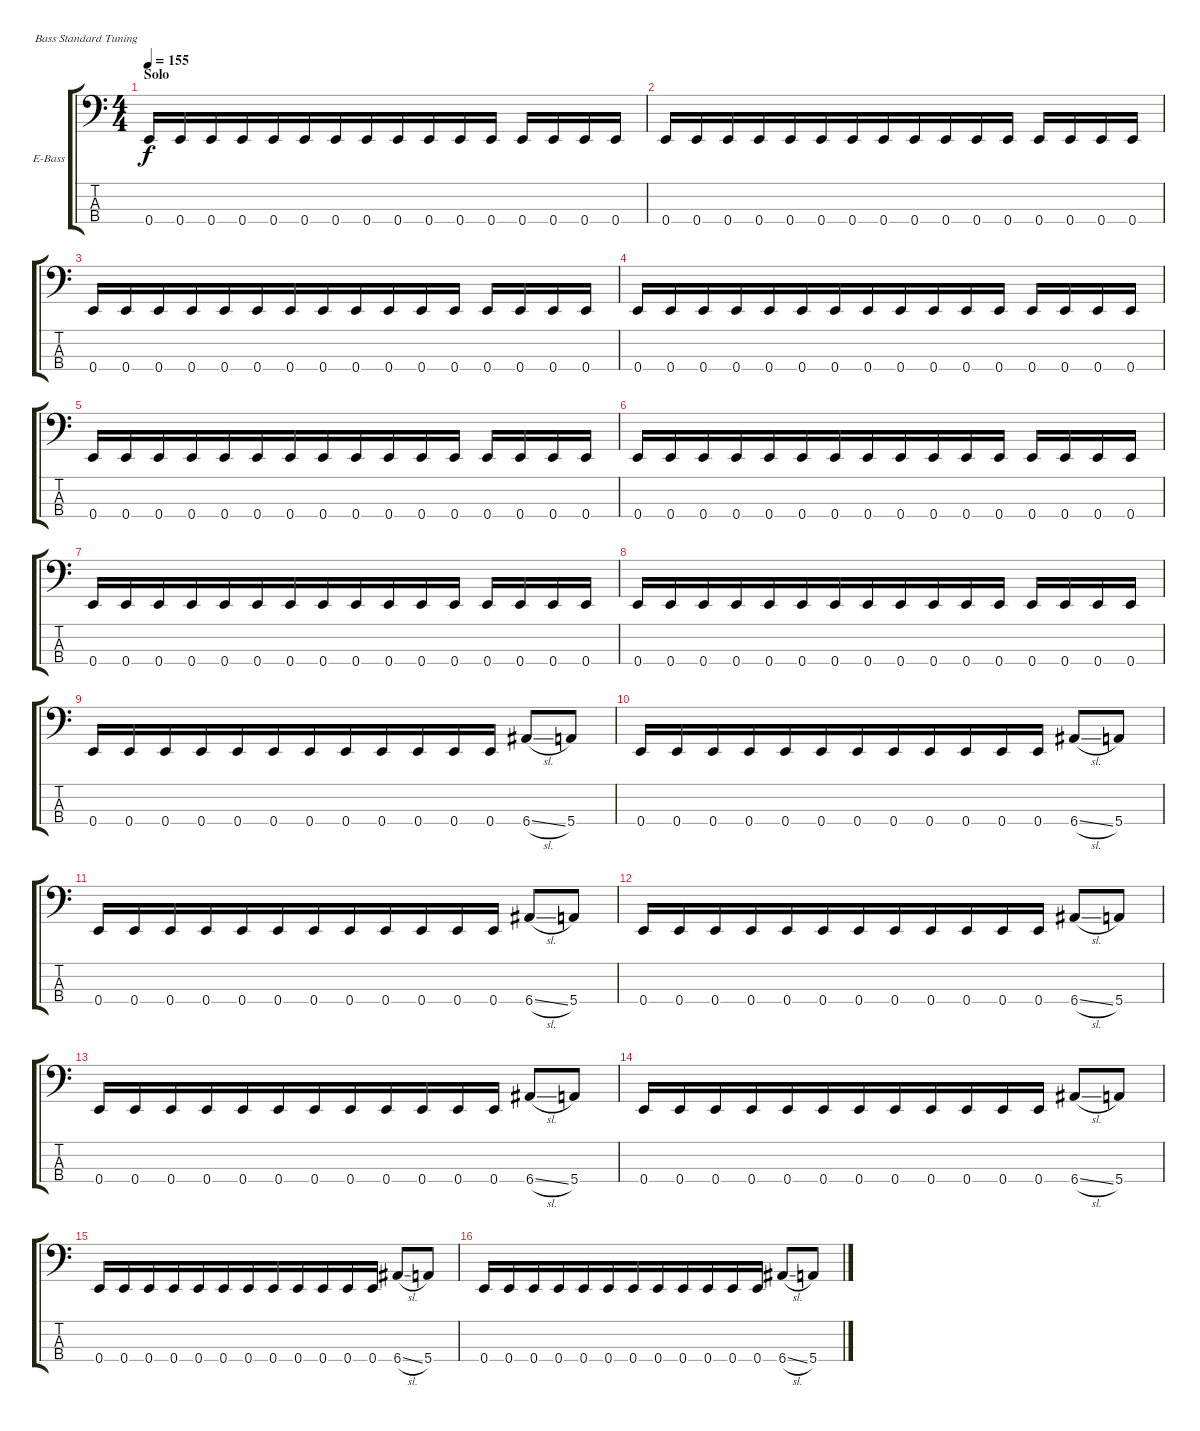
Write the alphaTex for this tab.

\bracketExtendMode groupsimilarinstruments
\firstSystemTrackNameOrientation horizontal
\otherSystemsTrackNameOrientation horizontal
\track ("David Ellefson" "E-Bass") {instrument electricbassfinger}
\staff {score tabs}
\tuning (G2 D2 A1 E1)
\ts (4 4)
\beaming (8 6 6)
\section ("" "Solo")
\tempo 155
\clef f4
\ks c
0.4.16{dy f} 0.4.16 0.4.16 0.4.16 0.4.16 0.4.16 0.4.16 0.4.16 0.4.16 0.4.16 0.4.16 0.4.16 0.4.16 0.4.16 0.4.16 0.4.16 |
0.4.16 0.4.16 0.4.16 0.4.16 0.4.16 0.4.16 0.4.16 0.4.16 0.4.16 0.4.16 0.4.16 0.4.16 0.4.16 0.4.16 0.4.16 0.4.16 |
0.4.16 0.4.16 0.4.16 0.4.16 0.4.16 0.4.16 0.4.16 0.4.16 0.4.16 0.4.16 0.4.16 0.4.16 0.4.16 0.4.16 0.4.16 0.4.16 |
0.4.16 0.4.16 0.4.16 0.4.16 0.4.16 0.4.16 0.4.16 0.4.16 0.4.16 0.4.16 0.4.16 0.4.16 0.4.16 0.4.16 0.4.16 0.4.16 |
0.4.16 0.4.16 0.4.16 0.4.16 0.4.16 0.4.16 0.4.16 0.4.16 0.4.16 0.4.16 0.4.16 0.4.16 0.4.16 0.4.16 0.4.16 0.4.16 |
0.4.16 0.4.16 0.4.16 0.4.16 0.4.16 0.4.16 0.4.16 0.4.16 0.4.16 0.4.16 0.4.16 0.4.16 0.4.16 0.4.16 0.4.16 0.4.16 |
0.4.16 0.4.16 0.4.16 0.4.16 0.4.16 0.4.16 0.4.16 0.4.16 0.4.16 0.4.16 0.4.16 0.4.16 0.4.16 0.4.16 0.4.16 0.4.16 |
0.4.16 0.4.16 0.4.16 0.4.16 0.4.16 0.4.16 0.4.16 0.4.16 0.4.16 0.4.16 0.4.16 0.4.16 0.4.16 0.4.16 0.4.16 0.4.16 |
0.4.16 0.4.16 0.4.16 0.4.16 0.4.16 0.4.16 0.4.16 0.4.16 0.4.16 0.4.16 0.4.16 0.4.16 6.4{sl}.8 5.4.8 |
0.4.16 0.4.16 0.4.16 0.4.16 0.4.16 0.4.16 0.4.16 0.4.16 0.4.16 0.4.16 0.4.16 0.4.16 6.4{sl}.8 5.4.8 |
0.4.16 0.4.16 0.4.16 0.4.16 0.4.16 0.4.16 0.4.16 0.4.16 0.4.16 0.4.16 0.4.16 0.4.16 6.4{sl}.8 5.4.8 |
0.4.16 0.4.16 0.4.16 0.4.16 0.4.16 0.4.16 0.4.16 0.4.16 0.4.16 0.4.16 0.4.16 0.4.16 6.4{sl}.8 5.4.8 |
0.4.16 0.4.16 0.4.16 0.4.16 0.4.16 0.4.16 0.4.16 0.4.16 0.4.16 0.4.16 0.4.16 0.4.16 6.4{sl}.8 5.4.8 |
0.4.16 0.4.16 0.4.16 0.4.16 0.4.16 0.4.16 0.4.16 0.4.16 0.4.16 0.4.16 0.4.16 0.4.16 6.4{sl}.8 5.4.8 |
0.4.16 0.4.16 0.4.16 0.4.16 0.4.16 0.4.16 0.4.16 0.4.16 0.4.16 0.4.16 0.4.16 0.4.16 6.4{sl}.8 5.4.8 |
0.4.16 0.4.16 0.4.16 0.4.16 0.4.16 0.4.16 0.4.16 0.4.16 0.4.16 0.4.16 0.4.16 0.4.16 6.4{sl}.8 5.4.8
